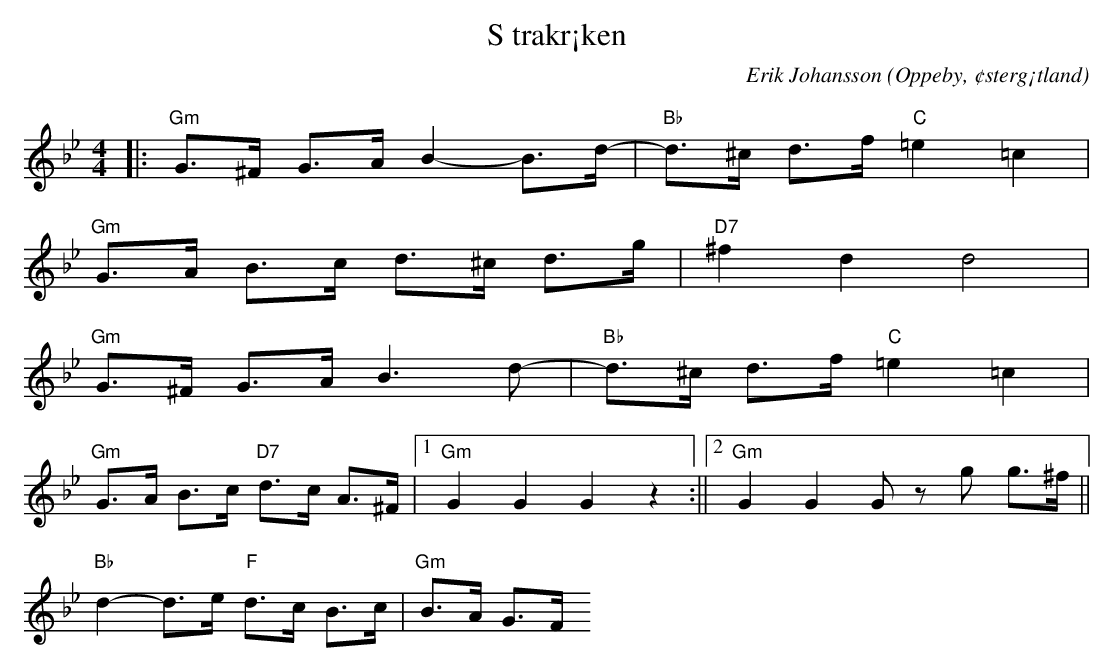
X:1
T:S trakr¡ken
C:Erik Johansson
O:Oppeby, ¢sterg¡tland
Q:130
M:4/4
L:1/8
K:Gm
|:"Gm"G>^F G>A B2-B>d-|"Bb" d>^c d>f"C" =e2 =c2|
  "Gm"G>A B>c d>^c d>g|"D7" ^f2 d2 d4 |
  "Gm"G>^F G>A B3 d-|"Bb" d>^c d>f"C" =e2 =c2|
  "Gm"G>A B>c "D7"d>c A>^F|1"Gm" G2 G2 G2 z2 :||2 "Gm" G2 G2 G z g g>^f ||
  "Bb" d2-d>e "F" d>c B>c | "Gm" B>A G>F  "Eb"
